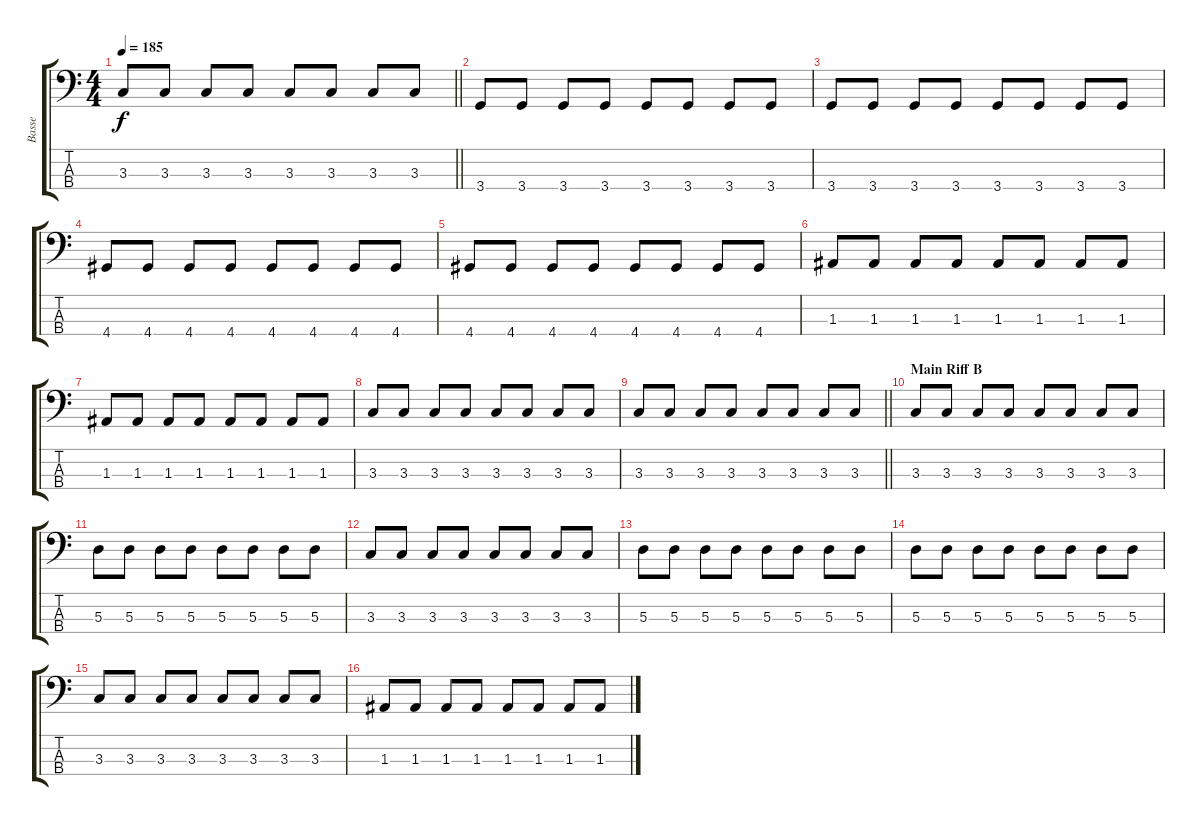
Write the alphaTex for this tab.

\track ("Basse" "Basse") {instrument electricbassfinger}
\staff {score tabs}
\tuning (G2 D2 A1 E1) {hide}
\ts (4 4)
\tempo 185
\clef f4
\barLineRight lightlight
\ks c
3.3.8{dy f} 3.3.8 3.3.8 3.3.8 3.3.8 3.3.8 3.3.8 3.3.8 |
3.4.8 3.4.8 3.4.8 3.4.8 3.4.8 3.4.8 3.4.8 3.4.8 |
3.4.8 3.4.8 3.4.8 3.4.8 3.4.8 3.4.8 3.4.8 3.4.8 |
4.4.8 4.4.8 4.4.8 4.4.8 4.4.8 4.4.8 4.4.8 4.4.8 |
4.4.8 4.4.8 4.4.8 4.4.8 4.4.8 4.4.8 4.4.8 4.4.8 |
1.3.8 1.3.8 1.3.8 1.3.8 1.3.8 1.3.8 1.3.8 1.3.8 |
1.3.8 1.3.8 1.3.8 1.3.8 1.3.8 1.3.8 1.3.8 1.3.8 |
3.3.8 3.3.8 3.3.8 3.3.8 3.3.8 3.3.8 3.3.8 3.3.8 |
\barLineRight lightlight
3.3.8 3.3.8 3.3.8 3.3.8 3.3.8 3.3.8 3.3.8 3.3.8 |
\section ("" "Main Riff B")
3.3.8 3.3.8 3.3.8 3.3.8 3.3.8 3.3.8 3.3.8 3.3.8 |
5.3.8 5.3.8 5.3.8 5.3.8 5.3.8 5.3.8 5.3.8 5.3.8 |
3.3.8 3.3.8 3.3.8 3.3.8 3.3.8 3.3.8 3.3.8 3.3.8 |
5.3.8 5.3.8 5.3.8 5.3.8 5.3.8 5.3.8 5.3.8 5.3.8 |
5.3.8 5.3.8 5.3.8 5.3.8 5.3.8 5.3.8 5.3.8 5.3.8 |
3.3.8 3.3.8 3.3.8 3.3.8 3.3.8 3.3.8 3.3.8 3.3.8 |
1.3.8 1.3.8 1.3.8 1.3.8 1.3.8 1.3.8 1.3.8 1.3.8
